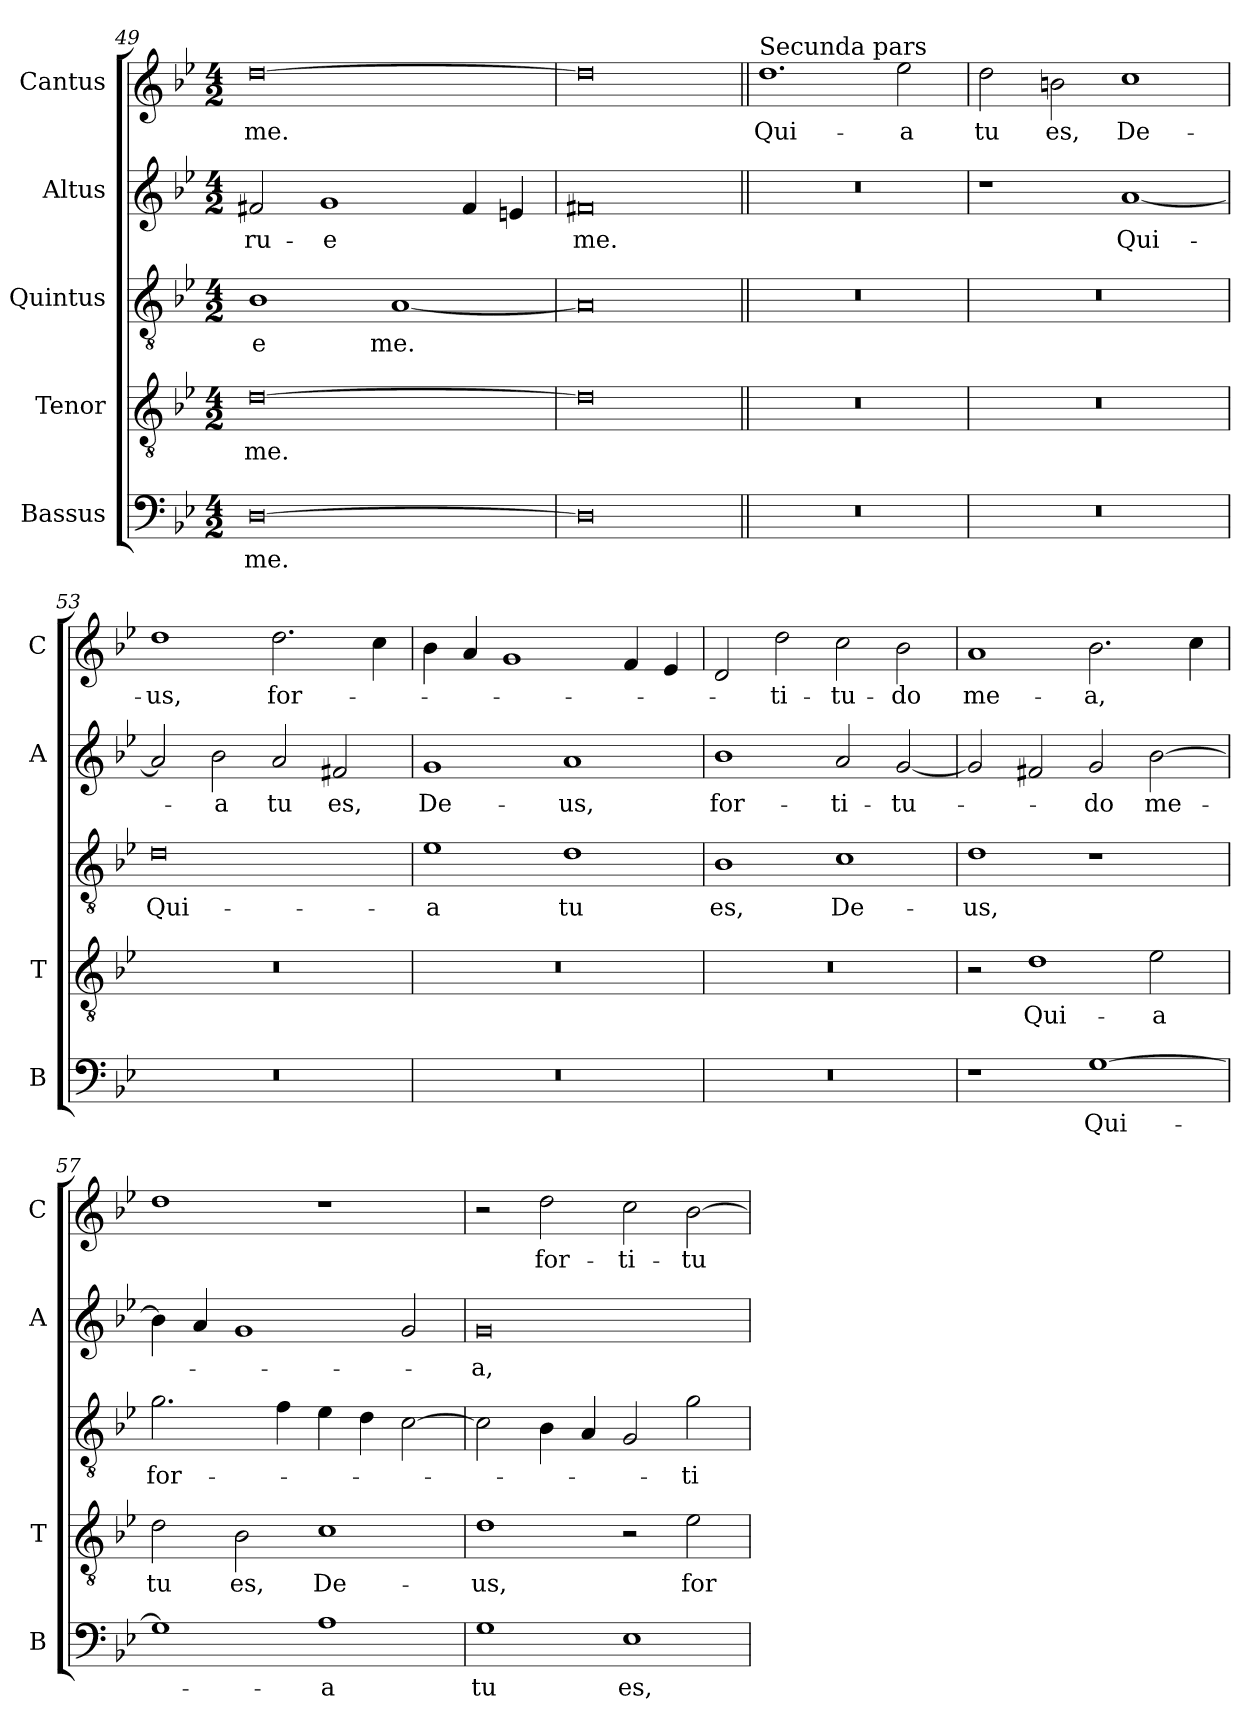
**kern	**text	**kern	**text	**kern	**text	**kern	**text	**kern	**text
*part5	*part5	*part4	*part4	*part3	*part3	*part2	*part2	*part1	*part1
*staff5	*staff5	*staff4	*staff4	*staff3	*staff3	*staff2	*staff2	*staff1	*staff1
*I"Bassus	*	*I"Tenor	*	*I"Quintus	*	*I"Altus	*	*I"Cantus	*
*I'B	*	*I'T	*	*	*	*I'A	*	*I'C	*
*clefF4	*	*clefGv2	*	*clefGv2	*	*clefG2	*	*clefG2	*
*k[b-e-]	*	*k[b-e-]	*	*k[b-e-]	*	*k[b-e-]	*	*k[b-e-]	*
*B-:	*	*B-:	*	*B-:	*	*B-:	*	*B-:	*
*M4/2	*	*M4/2	*	*M4/2	*	*M4/2	*	*M4/2	*
=49	=49	=49	=49	=49	=49	=49	=49	=49	=49
!	!LO:LY:b	!	!LO:LY:b	!	!LO:LY:b	!	!LO:LY:b	!	!LO:LY:b
[0D	me.	[0d	me.	1B-	-e	2f#X/	-ru-	[0dd	me.
!	!	!	!	!	!	!	!LO:LY:b	!	!
.	.	.	.	.	.	1g	-e	.	.
!	!	!	!	!	!LO:LY:b	!	!	!	!
.	.	.	.	[1A	me.	.	.	.	.
.	.	.	.	.	.	4f#/	.	.	.
.	.	.	.	.	.	4en/	.	.	.
=50	=50	=50	=50	=50	=50	=50	=50	=50	=50
!	!	!	!	!	!	!	!LO:LY:b	!	!
0D]	.	0d]	.	0A]	.	0f#X	me.	0dd]	.
!!LO:LB:g=z
=51||	=51||	=51||	=51||	=51||	=51||	=51||	=51||	=51||	=51||
!	!	!	!	!	!	!	!	!LO:TX:a:t=Secunda pars	!
!	!	!	!	!	!	!	!	!	!LO:LY:b
0r	.	0r	.	0r	.	0r	.	1.dd	Qui-
!	!	!	!	!	!	!	!	!	!LO:LY:b
.	.	.	.	.	.	.	.	2ee-\	-a
=52	=52	=52	=52	=52	=52	=52	=52	=52	=52
!	!	!	!	!	!	!	!	!	!LO:LY:b
0r	.	0r	.	0r	.	1r	.	2dd\	tu
!	!	!	!	!	!	!	!	!	!LO:LY:b
.	.	.	.	.	.	.	.	2bn\	es,
!	!	!	!	!	!	!	!LO:LY:b	!	!LO:LY:b
.	.	.	.	.	.	[1a	Qui-	1cc	De-
=53	=53	=53	=53	=53	=53	=53	=53	=53	=53
!	!	!	!	!	!LO:LY:b	!	!	!	!LO:LY:b
0r	.	0r	.	0d	Qui-	2a/]	.	1dd	-us,
!	!	!	!	!	!	!	!LO:LY:b	!	!
.	.	.	.	.	.	2b-\	-a	.	.
!	!	!	!	!	!	!	!LO:LY:b	!	!LO:LY:b
.	.	.	.	.	.	2a/	tu	2.dd\	for-
!	!	!	!	!	!	!	!LO:LY:b	!	!
.	.	.	.	.	.	2f#X/	es,	.	.
.	.	.	.	.	.	.	.	4cc\	.
=54	=54	=54	=54	=54	=54	=54	=54	=54	=54
!	!	!	!	!	!LO:LY:b	!	!LO:LY:b	!	!
0r	.	0r	.	1e-	-a	1g	De-	4b-\	.
.	.	.	.	.	.	.	.	4a/	.
.	.	.	.	.	.	.	.	1g	.
!	!	!	!	!	!LO:LY:b	!	!LO:LY:b	!	!
.	.	.	.	1d	tu	1a	-us,	.	.
.	.	.	.	.	.	.	.	4f/	.
.	.	.	.	.	.	.	.	4e-/	.
=55	=55	=55	=55	=55	=55	=55	=55	=55	=55
!	!	!	!	!	!LO:LY:b	!	!LO:LY:b	!	!
0r	.	0r	.	1B-	es,	1b-	for-	2d/	.
!	!	!	!	!	!	!	!	!	!LO:LY:b
.	.	.	.	.	.	.	.	2dd\	-ti-
!	!	!	!	!	!LO:LY:b	!	!LO:LY:b	!	!LO:LY:b
.	.	.	.	1c	De-	2a/	-ti-	2cc\	-tu-
!	!	!	!	!	!	!	!LO:LY:b	!	!LO:LY:b
.	.	.	.	.	.	[2g/	-tu-	2b-\	-do
!!LO:LB:g=z
=56	=56	=56	=56	=56	=56	=56	=56	=56	=56
!	!	!	!	!	!LO:LY:b	!	!	!	!LO:LY:b
1r	.	2r	.	1d	-us,	2g/]	.	1a	me-
!	!	!	!LO:LY:b	!	!	!	!	!	!
.	.	1d	Qui-	.	.	2f#X/	.	.	.
!	!LO:LY:b	!	!	!	!	!	!LO:LY:b	!	!LO:LY:b
[1G	Qui-	.	.	1r	.	2g/	-do	2.b-\	-a,
!	!	!	!LO:LY:b	!	!	!	!LO:LY:b	!	!
.	.	2e-\	-a	.	.	[2b-\	me-	.	.
.	.	.	.	.	.	.	.	4cc\	.
=57	=57	=57	=57	=57	=57	=57	=57	=57	=57
!	!	!	!LO:LY:b	!	!LO:LY:b	!	!	!	!
1G]	.	2d\	tu	2.g\	for-	4b-\]	.	1dd	.
.	.	.	.	.	.	4a/	.	.	.
!	!	!	!LO:LY:b	!	!	!	!	!	!
.	.	2B-\	es,	.	.	1g	.	.	.
.	.	.	.	4f\	.	.	.	.	.
!	!LO:LY:b	!	!LO:LY:b	!	!	!	!	!	!
1A	-a	1c	De-	4e-\	.	.	.	1r	.
.	.	.	.	4d\	.	.	.	.	.
.	.	.	.	[2c\	.	2g/	.	.	.
=58	=58	=58	=58	=58	=58	=58	=58	=58	=58
!	!LO:LY:b	!	!LO:LY:b	!	!	!	!LO:LY:b	!	!
1G	tu	1d	-us,	2c\]	.	0g	-a,	2r	.
!	!	!	!	!	!	!	!	!	!LO:LY:b
.	.	.	.	4B-\	.	.	.	2dd\	for-
.	.	.	.	4A/	.	.	.	.	.
!	!LO:LY:b	!	!	!	!	!	!	!	!LO:LY:b
1E-	es,	2r	.	2G/	.	.	.	2cc\	-ti-
!	!	!	!LO:LY:b	!	!LO:LY:b	!	!	!	!LO:LY:b
.	.	2e-\	for-	2g\	-ti-	.	.	[2b-\	-tu-
=	=	=	=	=	=	=	=	=	=
*-	*-	*-	*-	*-	*-	*-	*-	*-	*-
